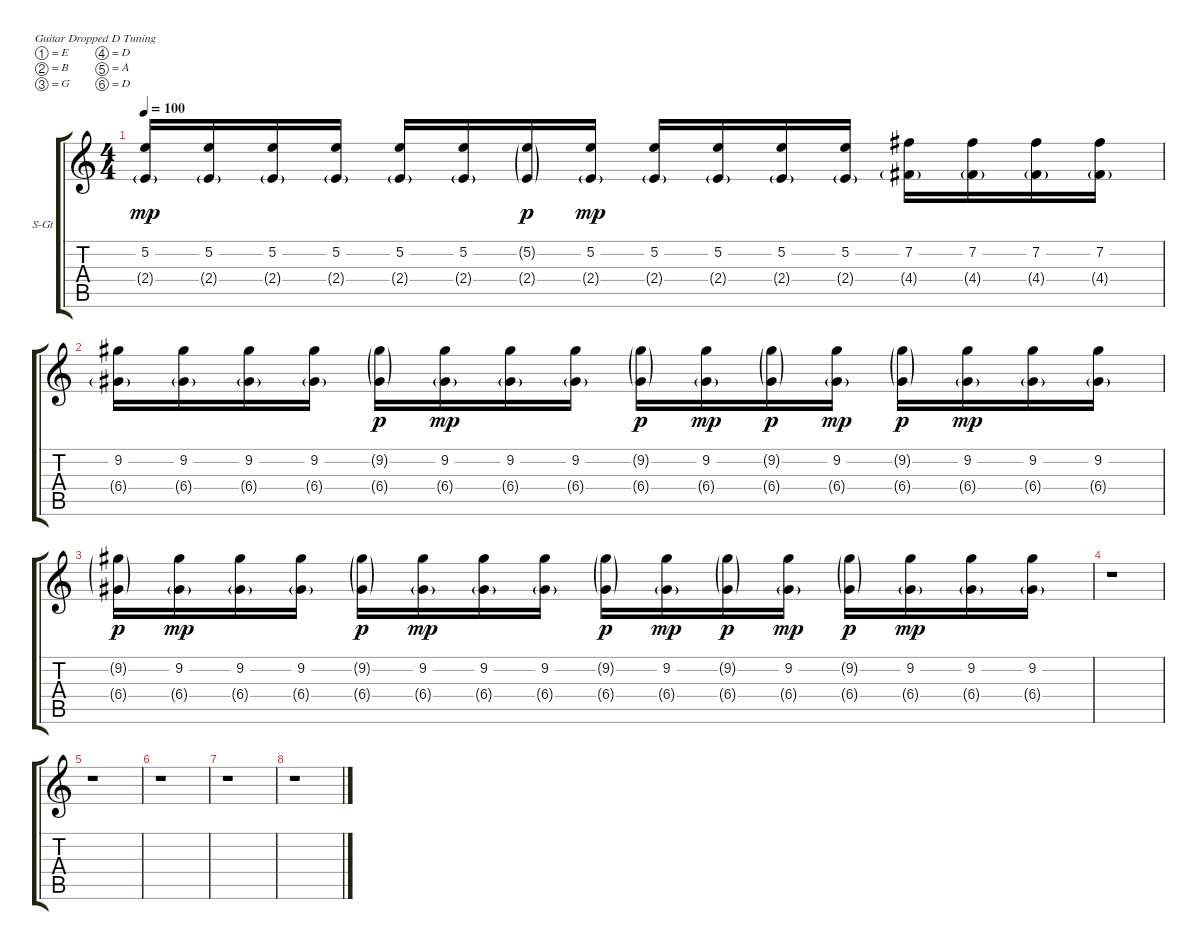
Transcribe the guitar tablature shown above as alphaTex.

\bracketExtendMode groupsimilarinstruments
\firstSystemTrackNameOrientation horizontal
\otherSystemsTrackNameOrientation horizontal
\track ("Keyboard (Christian)" "S-Gt") {instrument pad4choir}
\staff {score tabs}
\tuning (E4 B3 G3 D3 A2 D2)
\displaytranspose 12
\ts (4 4)
\tempo 100
\clef g2
\ks c
(5.2 2.4{g}).16{dy mp} (5.2 2.4{g}).16 (5.2 2.4{g}).16 (5.2 2.4{g}).16 (5.2 2.4{g}).16 (5.2 2.4{g}).16 (5.2{g} 2.4{g}).16{dy p} (5.2 2.4{g}).16{dy mp} (5.2 2.4{g}).16 (5.2 2.4{g}).16 (5.2 2.4{g}).16 (5.2 2.4{g}).16 (7.2 4.4{g}).16 (7.2 4.4{g}).16 (7.2 4.4{g}).16 (7.2 4.4{g}).16 |
(9.2 6.4{g}).16 (9.2 6.4{g}).16 (9.2 6.4{g}).16 (9.2 6.4{g}).16 (9.2{g} 6.4{g}).16{dy p} (9.2 6.4{g}).16{dy mp} (9.2 6.4{g}).16 (9.2 6.4{g}).16 (9.2{g} 6.4{g}).16{dy p} (9.2 6.4{g}).16{dy mp} (9.2{g} 6.4{g}).16{dy p} (9.2 6.4{g}).16{dy mp} (9.2{g} 6.4{g}).16{dy p} (9.2 6.4{g}).16{dy mp} (9.2 6.4{g}).16 (9.2 6.4{g}).16 |
(9.2{g} 6.4{g}).16{dy p} (9.2 6.4{g}).16{dy mp} (9.2 6.4{g}).16 (9.2 6.4{g}).16 (9.2{g} 6.4{g}).16{dy p} (9.2 6.4{g}).16{dy mp} (9.2 6.4{g}).16 (9.2 6.4{g}).16 (9.2{g} 6.4{g}).16{dy p} (9.2 6.4{g}).16{dy mp} (9.2{g} 6.4{g}).16{dy p} (9.2 6.4{g}).16{dy mp} (9.2{g} 6.4{g}).16{dy p} (9.2 6.4{g}).16{dy mp} (9.2 6.4{g}).16 (9.2 6.4{g}).16 |
r.1 |
r.1 |
r.1 |
r.1 |
r.1
